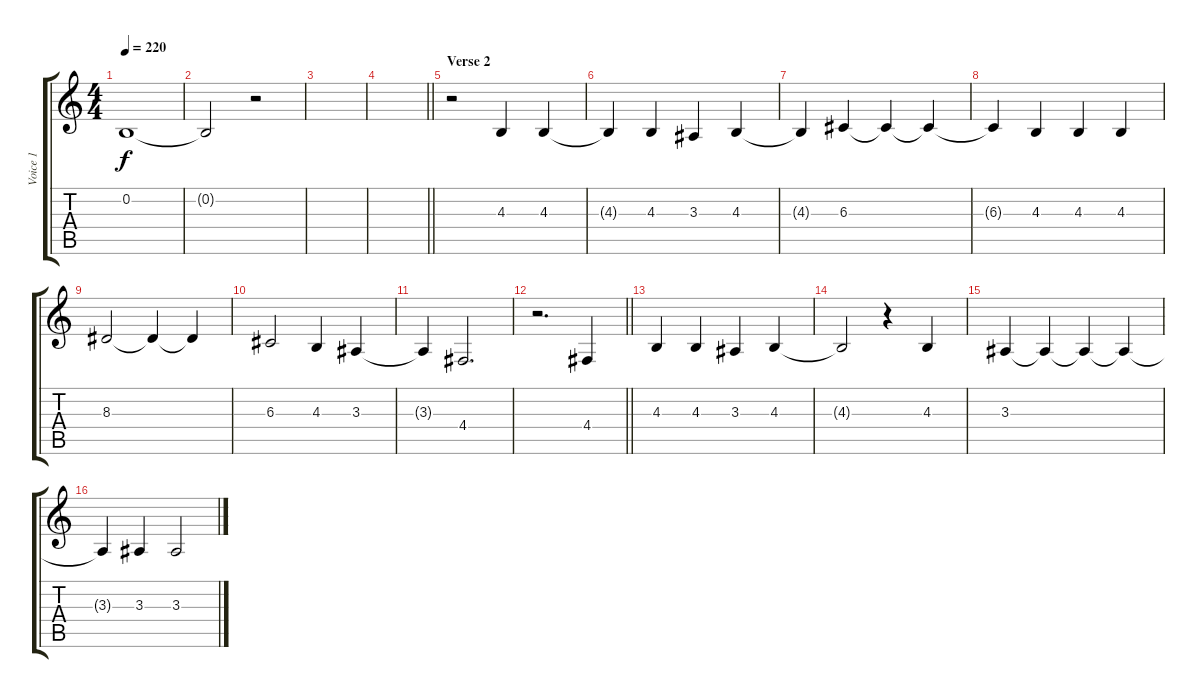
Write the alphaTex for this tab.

\track ("Voice 1" "Voice 1") {instrument englishhorn}
\staff {score tabs}
\tuning (E4 B3 G3 D3 A2 E2) {hide}
\ts (4 4)
\tempo 220
\clef g2
\ks c
0.2.1{dy f} |
0.2{t}.2 r.2 |
|
\barLineRight lightlight
|
\section ("" "Verse 2")
r.2 4.3.4 4.3.4 |
4.3{t}.4 4.3.4 3.3.4 4.3.4 |
4.3{t}.4 6.3.4 6.3{t}.4 6.3{t}.4 |
6.3{t}.4 4.3.4 4.3.4 4.3.4 |
8.3.2 8.3{t}.4 8.3{t}.4 |
6.3.2 4.3.4 3.3.4 |
3.3{t}.4 4.4.2{d} |
\barLineRight lightlight
r.2{d} 4.4.4 |
4.3.4 4.3.4 3.3.4 4.3.4 |
4.3{t}.2 r.4 4.3.4 |
3.3.4 3.3{t}.4 3.3{t}.4 3.3{t}.4 |
3.3{t}.4 3.3.4 3.3.2
